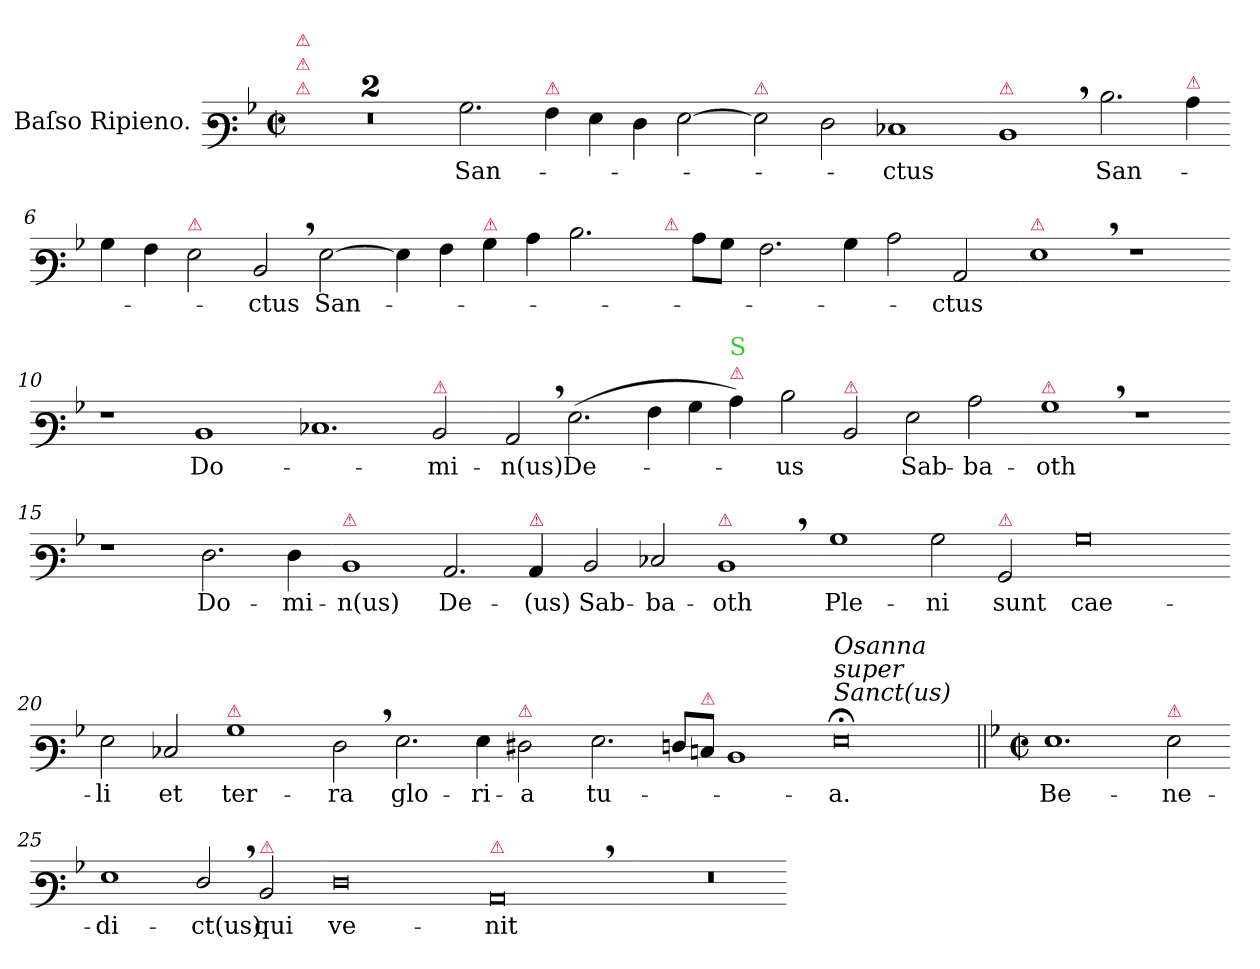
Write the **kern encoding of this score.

**kern	**text
*part1	*part1
*staff1	*staff1
*I"Baſso Ripieno.	*
*clefF3	*
*k[b-]	*
*M2/1	*
*met(c|)	*
=1	=1
!LO:TX:a:color=crimson:t=⚠	!
!LO:TX:a:color=crimson:t=⚠	!
!LO:TX:a:color=crimson:t=⚠	!
0r	.
=2-	=2-
0r	.
=3-	=3-
2.B-\	San-
!LO:TX:a:color=crimson:t=⚠	!
4A\	.
4G\	.
4F\	.
[2G\	.
=4-	=4-
!LO:TX:a:color=crimson:t=⚠	!
2G\]	.
2F\	.
1E-X	-ctus
=5-	=5-
!LO:TX:a:color=crimson:t=⚠	!
1D,	.
2.d\	San-
!LO:TX:a:color=crimson:t=⚠	!
4c\	.
=6-	=6-
4B-\	.
4A\	.
!LO:TX:a:color=crimson:t=⚠	!
2G\	.
2D,/	-ctus
[2G\	San-
=7-	=7-
*^	*
4G\]	1ryy	.
4A\	.	.
!LO:TX:a:color=crimson:t=⚠	!	!
4B-\	.	.
4c\	.	.
2.d\	2ryy	.
.	8ryy	.
!	!LO:TX:a:color=crimson:t=⚠	!
.	4.ryy	.
8c\L	.	.
8B-\J	.	.
*v	*v	*
=8-	=8-
2.A\	.
4B-\	.
2c\	.
2C/	-ctus
=9-	=9-
!LO:TX:a:color=crimson:t=⚠	!
1G,	.
1r	.
=10-	=10-
1r	.
1D	Do-
=11-	=11-
1.E-X	.
!LO:TX:a:color=crimson:t=⚠	!
2D/	-mi-
=12-	=12-
2C,/	-n(us)
(>2.G\	De-
4A\	.
4B-\	.
!LO:TX:a:color=crimson:t=⚠	!
!LO:TX:a:color=limegreen:t=S	!
4c\)	.
=13-	=13-
2d\	-us
!LO:TX:a:color=crimson:t=⚠	!
2D/	.
2G\	Sab-
2c\	-ba-
=14-	=14-
!LO:TX:a:color=crimson:t=⚠	!
1B-,	-oth
1r	.
=15-	=15-
1r	.
2.F\	Do-
4F\	-mi-
=16-	=16-
!LO:TX:a:color=crimson:t=⚠	!
1D	-n(us)
2.C/	De-
!LO:TX:a:color=crimson:t=⚠	!
4C/	-(us)
=17-	=17-
2D/	Sab-
2E-X/	-ba-
!LO:TX:a:color=crimson:t=⚠	!
1D,	-oth
=18-	=18-
1B-	Ple-
2B-\	-ni
!LO:TX:a:color=crimson:t=⚠	!
2BB-/	sunt
=19-	=19-
0B-	cae-
=20-	=20-
2G\	-li
2E-X/	et
!LO:TX:a:color=crimson:t=⚠	!
1B-	ter-
=21-	=21-
2F,\	-ra
2.G\	glo-
4G\	-ri-
!LO:TX:a:color=crimson:t=⚠	!
2F#X\	-a
=22-	=22-
2.G\	tu-
8Fn/L	.
!LO:TX:a:color=crimson:t=⚠	!
8En/J	.
1D	.
=23-	=23-
!LO:TX:a:i:t=Osanna\nsuper\nSanct(us)	!
0G;<	-a.
=24||	=24||
*k[b-]	*
*M2/1	*
*met(c|)	*
1.G	Be-
!LO:TX:a:color=crimson:t=⚠	!
2G\	-ne-
=25-	=25-
1G	-di-
2F,/	-ct(us)
!LO:TX:a:color=crimson:t=⚠	!
2D/	qui
=26-	=26-
0F	ve-
=27-	=27-
!LO:TX:a:color=crimson:t=⚠	!
0C,	-nit
=28-	=28-
0r	.
=-	=-
*-	*-
